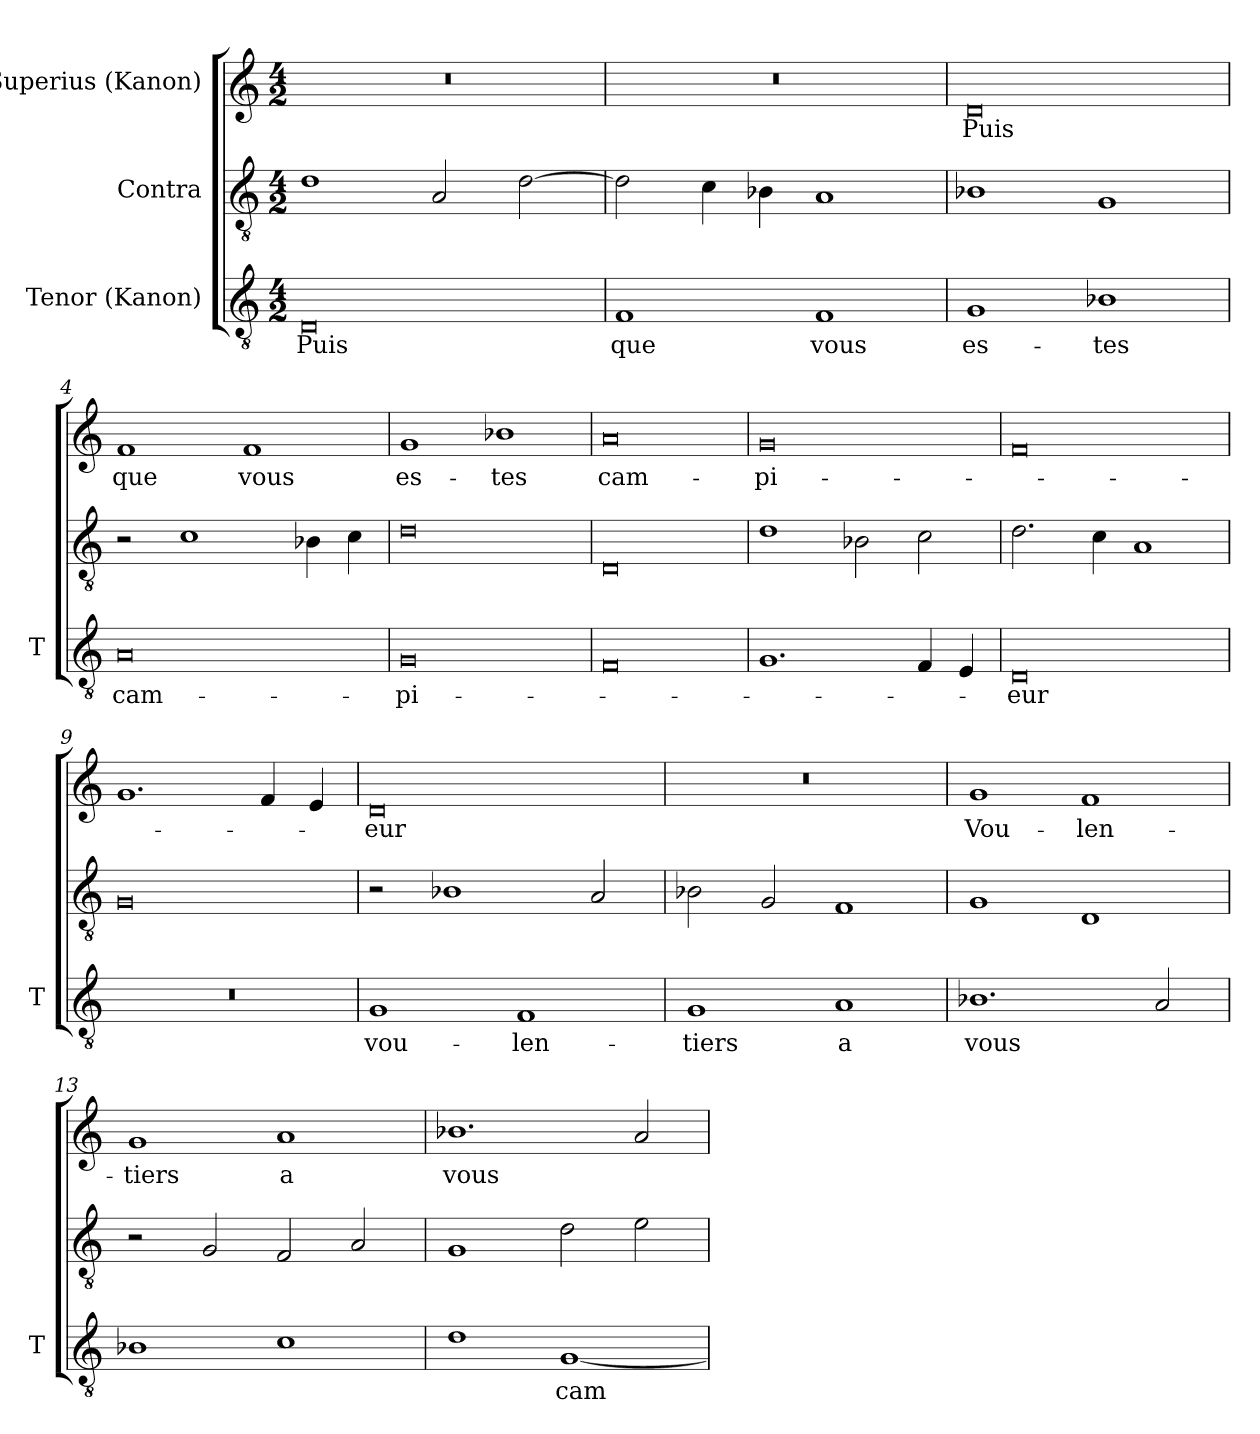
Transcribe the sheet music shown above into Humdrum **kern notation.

**kern	**text	**kern	**kern	**text
*part3	*part3	*part2	*part1	*part1
*staff3	*staff3	*staff2	*staff1	*staff1
*I"Tenor (Kanon)	*	*I"Contra	*I"Superius (Kanon)	*
*I'T	*	*	*	*
*clefGv2	*	*clefGv2	*clefG2	*
*M4/2	*	*M4/2	*M4/2	*
=1	=1	=1	=1	=1
0D	-Puis	1d	0r	.
.	.	2A	.	.
.	.	[2d	.	.
=2	=2	=2	=2	=2
1F	-que	2d]	0r	.
.	.	4c	.	.
.	.	4B-X	.	.
1F	-vous	1A	.	.
=3	=3	=3	=3	=3
1G	es-	1B-X	0d	-Puis
1B-X	-tes	1G	.	.
=4	=4	=4	=4	=4
0A	cam-	2r	1f	-que
.	.	1c	.	.
.	.	.	1f	-vous
.	.	4B-X	.	.
.	.	4c	.	.
=5	=5	=5	=5	=5
0G	-pi-	0d	1g	es-
.	.	.	1b-X	-tes
=6	=6	=6	=6	=6
0F	.	0D	0a	cam-
=7	=7	=7	=7	=7
1.G	.	1d	0g	-pi-
.	.	2B-X	.	.
4F	.	2c	.	.
4E	.	.	.	.
=8	=8	=8	=8	=8
0D	-eur	2.d	0f	.
.	.	4c	.	.
.	.	1A	.	.
=9	=9	=9	=9	=9
0r	.	0G	1.g	.
.	.	.	4f	.
.	.	.	4e	.
=10	=10	=10	=10	=10
1G	vou-	2r	0d	-eur
.	.	1B-X	.	.
1F	-len-	.	.	.
.	.	2A	.	.
=11	=11	=11	=11	=11
1G	-tiers	2B-X	0r	.
.	.	2G	.	.
1A	-a	1F	.	.
=12	=12	=12	=12	=12
1.B-X	-vous	1G	1g	Vou-
.	.	1D	1f	-len-
2A	.	.	.	.
=13	=13	=13	=13	=13
1B-X	.	2r	1g	-tiers
.	.	2G	.	.
1c	.	2F	1a	-a
.	.	2A	.	.
=14	=14	=14	=14	=14
1d	.	1G	1.b-X	-vous
[1G	cam-	2d	.	.
.	.	2e	2a	.
=	=	=	=	=
*-	*-	*-	*-	*-
